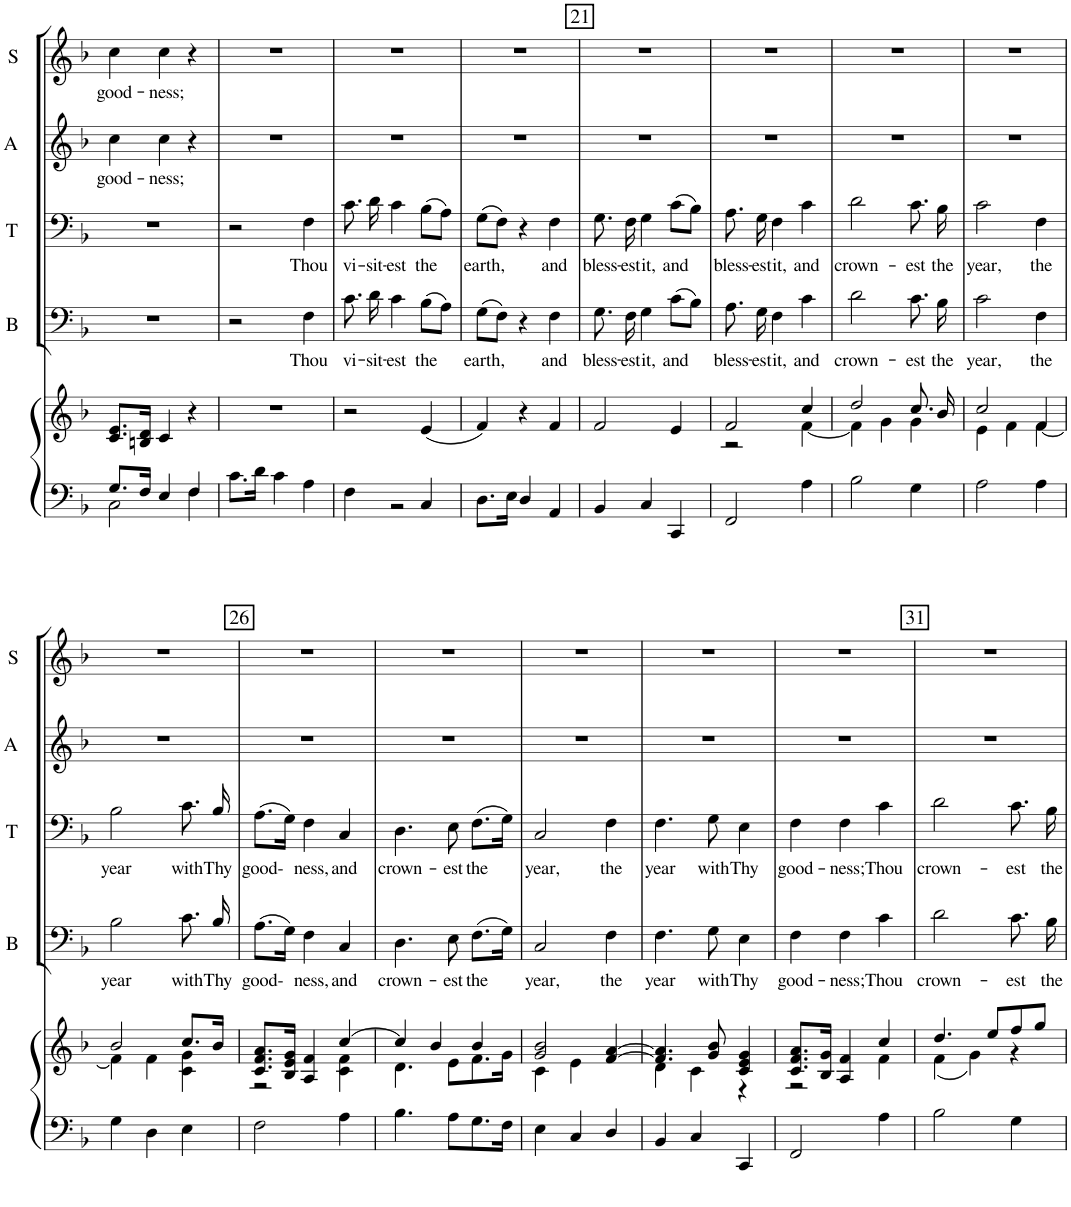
**kern	**kern	**kern	**text	**kern	**text	**kern	**text	**kern	**text
*part5	*part5	*part4	*part4	*part3	*part3	*part2	*part2	*part1	*part1
*staff6	*staff5	*staff4	*staff4	*staff3	*staff3	*staff2	*staff2	*staff1	*staff1
*I"Accomp.	*	*I"Bass	*	*I"Tenor	*	*I"Alto	*	*I"Soprano	*
*	*	*I'B	*	*I'T	*	*I'A	*	*I'S	*
!!LO:PB:g=z
*clefF4	*clefG2	*clefF4	*	*clefF4	*	*clefG2	*	*clefG2	*
*k[b-]	*k[b-]	*k[b-]	*	*k[b-]	*	*k[b-]	*	*k[b-]	*
*M3/4	*M3/4	*M3/4	*	*M3/4	*	*M3/4	*	*M3/4	*
=17	=17	=17	=17	=17	=17	=17	=17	=17	=17
*^	*	*	*	*	*	*	*	*	*
!	!	!	!	!	!	!	!	!LO:LY:b	!	!LO:LY:b
8.G/L	2C\	8.c/ 8.e/L	2.r	.	2.r	.	4cc\	good-	4cc\	good-
16F/Jk	.	16Bn/ 16d/Jk	.	.	.	.	.	.	.	.
!	!	!	!	!	!	!	!	!LO:LY:b	!	!LO:LY:b
4E/	.	4c/	.	.	.	.	4cc\	-ness;	4cc\	-ness;
4F/	4F\	4r	.	.	.	.	4r	.	4r	.
=18	=18	=18	=18	=18	=18	=18	=18	=18	=18	=18
2.ryy	8.c\L	2.r	2r	.	2r	.	2.r	.	2.r	.
.	16d\Jk	.	.	.	.	.	.	.	.	.
.	4c\	.	.	.	.	.	.	.	.	.
!	!	!	!	!LO:LY:b	!	!LO:LY:b	!	!	!	!
.	4A\	.	4F\	Thou	4F\	Thou	.	.	.	.
=19	=19	=19	=19	=19	=19	=19	=19	=19	=19	=19
!	!	!	!	!LO:LY:b	!	!LO:LY:b	!	!	!	!
2ryy	4F\	2r	8.c\	vi-	8.c\	vi-	2.r	.	2.r	.
!	!	!	!	!LO:LY:b	!	!LO:LY:b	!	!	!	!
.	.	.	16d\	-sit-	16d\	-sit-	.	.	.	.
!	!	!	!	!LO:LY:b	!	!LO:LY:b	!	!	!	!
.	2r	.	4c\	-est	4c\	-est	.	.	.	.
!	!	!	!	!LO:LY:b	!	!LO:LY:b	!	!	!	!
4C/	.	(4e/	(8B-\L	the	(8B-\L	the	.	.	.	.
.	.	.	8A\J)	.	8A\J)	.	.	.	.	.
*v	*v	*	*	*	*	*	*	*	*	*
=20	=20	=20	=20	=20	=20	=20	=20	=20	=20
!	!	!	!LO:LY:b	!	!LO:LY:b	!	!	!	!
8.D\L	4f/)	(8G\L	earth,	(8G\L	earth,	2.r	.	2.r	.
.	.	8F\J)	.	8F\J)	.	.	.	.	.
16E\Jk	.	.	.	.	.	.	.	.	.
4D/	4r	4r	.	4r	.	.	.	.	.
!	!	!	!LO:LY:b	!	!LO:LY:b	!	!	!	!
4AA/	4f/	4F\	and	4F\	and	.	.	.	.
=21	=21	=21	=21	=21	=21	=21	=21	=21	=21
!	!	!	!LO:LY:b	!	!LO:LY:b	!	!	!	!
4BB-/	2f/	8.G\	bless-	8.G\	bless-	2.r	.	2.r	.
!	!	!	!LO:LY:b	!	!LO:LY:b	!	!	!	!
.	.	16F\	-est	16F\	-est	.	.	.	.
!	!	!	!LO:LY:b	!	!LO:LY:b	!	!	!	!
4C/	.	4G\	it,	4G\	it,	.	.	.	.
!	!	!	!LO:LY:b	!	!LO:LY:b	!	!	!	!
4CC/	4e/	(8c\L	and	(8c\L	and	.	.	.	.
.	.	8B-\J)	.	8B-\J)	.	.	.	.	.
=22	=22	=22	=22	=22	=22	=22	=22	=22	=22
*	*^	*	*	*	*	*	*	*	*
!	!	!	!	!LO:LY:b	!	!LO:LY:b	!	!	!	!
2FF/	2f/	2r	8.A\	bless-	8.A\	bless-	2.r	.	2.r	.
!	!	!	!	!LO:LY:b	!	!LO:LY:b	!	!	!	!
.	.	.	16G\	-est	16G\	-est	.	.	.	.
!	!	!	!	!LO:LY:b	!	!LO:LY:b	!	!	!	!
.	.	.	4F\	it,	4F\	it,	.	.	.	.
!	!	!	!	!LO:LY:b	!	!LO:LY:b	!	!	!	!
4A\	4cc/	[4f\	4c\	and	4c\	and	.	.	.	.
=23	=23	=23	=23	=23	=23	=23	=23	=23	=23	=23
*^	*	*	*	*	*	*	*	*	*	*
!	!	!	!	!	!LO:LY:b	!	!LO:LY:b	!	!	!	!
2.ryy	2B-\	2dd/	4f\]	2d\	crown-	2d\	crown-	2.r	.	2.r	.
.	.	.	4g\	.	.	.	.	.	.	.	.
!	!	!	!	!	!LO:LY:b	!	!LO:LY:b	!	!	!	!
.	4G\	8.cc/	4g\	8.c\	-est	8.c\	-est	.	.	.	.
!	!	!	!	!	!LO:LY:b	!	!LO:LY:b	!	!	!	!
.	.	16b-/	.	16B-\	the	16B-\	the	.	.	.	.
=24	=24	=24	=24	=24	=24	=24	=24	=24	=24	=24	=24
!	!	!	!	!	!LO:LY:b	!	!LO:LY:b	!	!	!	!
2.ryy	2A\	2cc/	4e\	2c\	year,	2c\	year,	2.r	.	2.r	.
.	.	.	4f\	.	.	.	.	.	.	.	.
!	!	!	!	!	!LO:LY:b	!	!LO:LY:b	!	!	!	!
.	4A\	4f/	[4f\	4F\	the	4F\	the	.	.	.	.
!!LO:LB:g=z
=25	=25	=25	=25	=25	=25	=25	=25	=25	=25	=25	=25
!	!	!	!	!	!LO:LY:b	!	!LO:LY:b	!	!	!	!
2.ryy	4G\	2b-/	4f\]	2B-\	year	2B-\	year	2.r	.	2.r	.
.	4D\	.	4f\	.	.	.	.	.	.	.	.
!	!	!	!	!	!LO:LY:b	!	!LO:LY:b	!	!	!	!
.	4E\	8.cc/L	4c\ 4g\	8.c\	with	8.c\	with	.	.	.	.
!	!	!	!	!	!LO:LY:b	!	!LO:LY:b	!	!	!	!
.	.	16b-/Jk	.	16B-/	Thy	16B-/	Thy	.	.	.	.
=26	=26	=26	=26	=26	=26	=26	=26	=26	=26	=26	=26
!	!	!	!	!	!LO:LY:b	!	!LO:LY:b	!	!	!	!
2.ryy	2F\	8.c/ 8.f/ 8.a/L	2r	(8.A\L	good-	(8.A\L	good-	2.r	.	2.r	.
.	.	16B-/ 16e/ 16g/Jk	.	16G\Jk)	.	16G\Jk)	.	.	.	.	.
!	!	!	!	!	!LO:LY:b	!	!LO:LY:b	!	!	!	!
.	.	4A/ 4f/	.	4F\	ness,	4F\	ness,	.	.	.	.
!	!	!	!	!	!LO:LY:b	!	!LO:LY:b	!	!	!	!
.	4A\	[4cc/	4c\ 4f\	4C/	and	4C/	and	.	.	.	.
=27	=27	=27	=27	=27	=27	=27	=27	=27	=27	=27	=27
!	!	!	!	!	!LO:LY:b	!	!LO:LY:b	!	!	!	!
2.ryy	4.B-\	4cc/]	4.d\	4.D\	crown-	4.D\	crown-	2.r	.	2.r	.
.	.	4b-/	.	.	.	.	.	.	.	.	.
!	!	!	!	!	!LO:LY:b	!	!LO:LY:b	!	!	!	!
.	8A\L	.	8e\L	8E\	-est	8E\	-est	.	.	.	.
!	!	!	!	!	!LO:LY:b	!	!LO:LY:b	!	!	!	!
.	8.G\	4b-/	8.f\	(8.F\L	the	(8.F\L	the	.	.	.	.
.	16F\Jk	.	16g\Jk	16G\Jk)	.	16G\Jk)	.	.	.	.	.
=28	=28	=28	=28	=28	=28	=28	=28	=28	=28	=28	=28
!	!	!	!	!	!LO:LY:b	!	!LO:LY:b	!	!	!	!
2.ryy	4E\	2g/ 2b-/	4c\	2C/	year,	2C/	year,	2.r	.	2.r	.
.	4C/	.	4e\	.	.	.	.	.	.	.	.
!	!	!	!	!	!LO:LY:b	!	!LO:LY:b	!	!	!	!
.	4D/	[4f/ [4a/	4ryy	4F\	the	4F\	the	.	.	.	.
=29	=29	=29	=29	=29	=29	=29	=29	=29	=29	=29	=29
!	!	!	!	!	!LO:LY:b	!	!LO:LY:b	!	!	!	!
2.ryy	4BB-/	4.f/] 4.a/]	4d\	4.F\	year	4.F\	year	2.r	.	2.r	.
.	4C/	.	4c\	.	.	.	.	.	.	.	.
!	!	!	!	!	!LO:LY:b	!	!LO:LY:b	!	!	!	!
.	.	8g/ 8b-/	.	8G\	with	8G\	with	.	.	.	.
!	!	!	!	!	!LO:LY:b	!	!LO:LY:b	!	!	!	!
.	4CC/	4c/ 4e/ 4g/	4r	4E\	Thy	4E\	Thy	.	.	.	.
=30	=30	=30	=30	=30	=30	=30	=30	=30	=30	=30	=30
!	!	!	!	!	!LO:LY:b	!	!LO:LY:b	!	!	!	!
2.ryy	2FF/	8.c/ 8.f/ 8.a/L	2r	4F\	good-	4F\	good-	2.r	.	2.r	.
.	.	16B-/ 16g/Jk	.	.	.	.	.	.	.	.	.
!	!	!	!	!	!LO:LY:b	!	!LO:LY:b	!	!	!	!
.	.	4A/ 4f/	.	4F\	-ness;	4F\	-ness;	.	.	.	.
!	!	!	!	!	!LO:LY:b	!	!LO:LY:b	!	!	!	!
.	4A\	4cc/	4f\	4c\	Thou	4c\	Thou	.	.	.	.
=31	=31	=31	=31	=31	=31	=31	=31	=31	=31	=31	=31
!	!	!	!	!	!LO:LY:b	!	!LO:LY:b	!	!	!	!
2.ryy	2B-\	4.dd/	(4f\	2d\	crown-	2d\	crown-	2.r	.	2.r	.
.	.	.	4g\)	.	.	.	.	.	.	.	.
.	.	8ee/L	.	.	.	.	.	.	.	.	.
!	!	!	!	!	!LO:LY:b	!	!LO:LY:b	!	!	!	!
.	4G\	8ff/	4r	8.c\	-est	8.c\	-est	.	.	.	.
.	.	8gg/J	.	.	.	.	.	.	.	.	.
!	!	!	!	!	!LO:LY:b	!	!LO:LY:b	!	!	!	!
.	.	.	.	16B-\	the	16B-\	the	.	.	.	.
*v	*v	*	*	*	*	*	*	*	*	*	*
*	*v	*v	*	*	*	*	*	*	*	*
=	=	=	=	=	=	=	=	=	=
*-	*-	*-	*-	*-	*-	*-	*-	*-	*-
